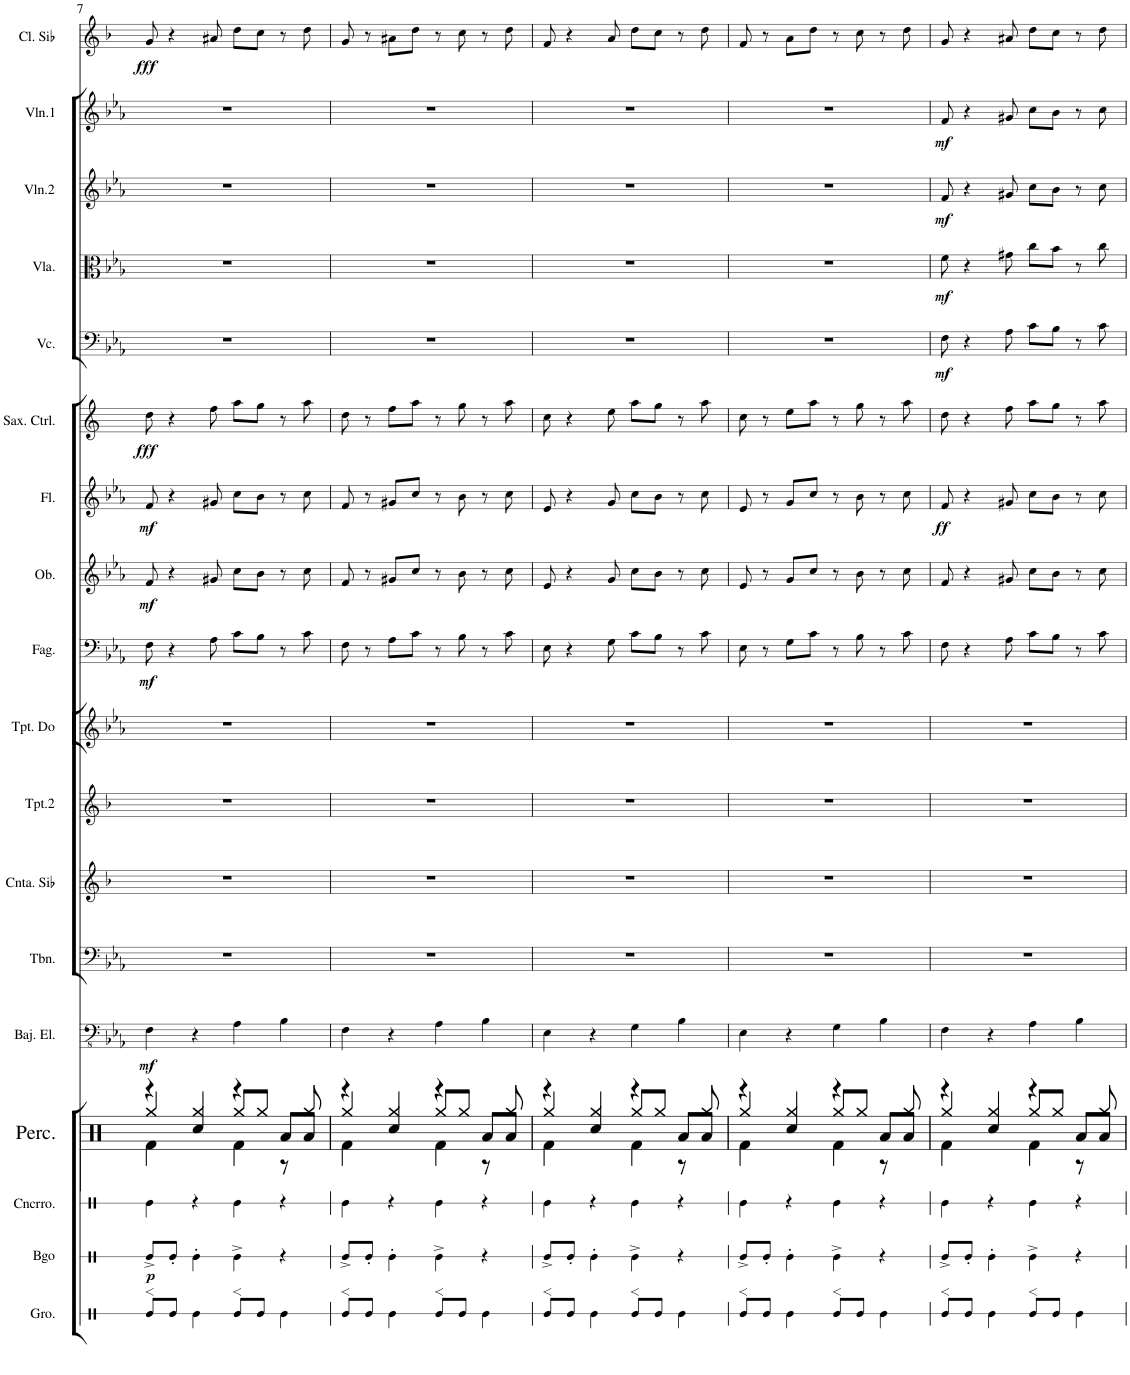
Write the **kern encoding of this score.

**kern	**kern	**dynam	**kern	**kern	**kern	**dynam	**kern	**kern	**kern	**kern	**kern	**dynam	**kern	**dynam	**kern	**dynam	**kern	**dynam	**kern	**dynam	**kern	**dynam	**kern	**dynam	**kern	**dynam	**kern	**dynam
*part18	*part17	*part17	*part16	*part15	*part14	*part14	*part13	*part12	*part11	*part10	*part9	*part9	*part8	*part8	*part7	*part7	*part6	*part6	*part5	*part5	*part4	*part4	*part3	*part3	*part2	*part2	*part1	*part1
*staff18	*staff17	*staff17	*staff16	*staff15	*staff14	*staff14	*staff13	*staff12	*staff11	*staff10	*staff9	*staff9	*staff8	*staff8	*staff7	*staff7	*staff6	*staff6	*staff5	*staff5	*staff4	*staff4	*staff3	*staff3	*staff2	*staff2	*staff1	*staff1
*I"Güiro	*I"Bongo	*	*I"Cencerro	*I"Set de percusión	*I"Bajo eléctrico	*	*I"Trombón	*I"Corneta en Sib	*I"Trompeta2 en Sib	*I"Trompeta en Do	*I"Fagot	*	*I"Oboe	*	*I"Flauta	*	*I"Saxofón contralto	*	*I"Violonchelo	*	*I"Viola	*	*I"Violín2	*	*I"Violín1	*	*I"Clarinete en Sib	*
*I'Gro.	*I'Bgo	*	*I'Cncrro.	*I'Perc.	*I'Baj. El.	*	*I'Tbn.	*I'Cnta. Sib	*I'Tpt.2	*I'Tpt. Do	*I'Fag.	*	*I'Ob.	*	*I'Fl.	*	*I'Sax. Ctrl.	*	*I'Vc.	*	*I'Vla.	*	*I'Vln.2	*	*I'Vln.1	*	*I'Cl. Sib	*
!!LO:PB:g=z
*clefX	*clefX	*	*clefX	*clefX	*clefFv4	*	*clefF4	*clefG2	*clefG2	*clefG2	*clefF4	*	*clefG2	*	*clefG2	*	*clefG2	*	*clefF4	*	*clefC3	*	*clefG2	*	*clefG2	*	*clefG2	*
*	*	*	*	*	*	*	*	*Trd1c2	*Trd1c2	*Trd1c2	*	*	*	*	*	*	*Trd5c9	*	*	*	*	*	*	*	*	*	*Trd1c2	*
*k[b-]	*k[b-]	*	*k[b-]	*k[b-]	*k[b-e-a-]	*	*k[b-e-a-]	*k[b-]	*k[b-]	*k[b-e-a-]	*k[b-e-a-]	*	*k[b-e-a-]	*	*k[b-e-a-]	*	*k[]	*	*k[b-e-a-]	*	*k[b-e-a-]	*	*k[b-e-a-]	*	*k[b-e-a-]	*	*k[b-]	*
*M4/4	*M4/4	*	*M4/4	*M4/4	*M4/4	*	*M4/4	*M4/4	*M4/4	*M4/4	*M4/4	*	*M4/4	*	*M4/4	*	*M4/4	*	*M4/4	*	*M4/4	*	*M4/4	*	*M4/4	*	*M4/4	*
=7	=7	=7	=7	=7	=7	=7	=7	=7	=7	=7	=7	=7	=7	=7	=7	=7	=7	=7	=7	=7	=7	=7	=7	=7	=7	=7	=7	=7
*	*	*	*	*^	*	*	*	*	*	*	*	*	*	*	*	*	*	*	*	*	*	*	*	*	*	*	*	*
*	*	*	*	*	*^	*	*	*	*	*	*	*	*	*	*	*	*	*	*	*	*	*	*	*	*	*	*	*	*
!	!	!LO:DY:b	!	!	!	!	!	!LO:DY:b	!	!	!	!	!	!LO:DY:b	!	!LO:DY:b	!	!LO:DY:b	!	!LO:DY:b	!	!	!	!	!	!	!	!	!	!LO:DY:b
8Re>/L	8Re^/L	p	4Re\	4r	4Rf\	4Rgg/	4FF\	mf	1r	1r	1r	1r	8F\	mf	8f/	mf	8f/	mf	8dd\	fff	1r	.	1r	.	1r	.	1r	.	8g/	fff
8Re/J	8Re'/J	.	.	.	.	.	.	.	.	.	.	.	4r	.	4r	.	4r	.	4r	.	.	.	.	.	.	.	.	.	4r	.
4Re\	4Re'\	.	4r	4Rcc/	4ryy	4Rgg/	4r	.	.	.	.	.	.	.	.	.	.	.	.	.	.	.	.	.	.	.	.	.	.	.
.	.	.	.	.	.	.	.	.	.	.	.	.	8A-\	.	8g#X/	.	8g#X/	.	8ff\	.	.	.	.	.	.	.	.	.	8a#X/	.
8Re>/L	4Re^\	.	4Re\	4r	4Rf\	8Rgg/L	4AA-\	.	.	.	.	.	8c\L	.	8cc\L	.	8cc\L	.	8aa\L	.	.	.	.	.	.	.	.	.	8dd\L	.
8Re/J	.	.	.	.	.	8Rgg/J	.	.	.	.	.	.	8B-\J	.	8b-\J	.	8b-\J	.	8gg\J	.	.	.	.	.	.	.	.	.	8cc\J	.
4Re\	4r	.	4r	8Ra/L	4ryy	8r	4BB-\	.	.	.	.	.	8r	.	8r	.	8r	.	8r	.	.	.	.	.	.	.	.	.	8r	.
.	.	.	.	8Ra/J	.	8Rgg/	.	.	.	.	.	.	8c\	.	8cc\	.	8cc\	.	8aa\	.	.	.	.	.	.	.	.	.	8dd\	.
=8	=8	=8	=8	=8	=8	=8	=8	=8	=8	=8	=8	=8	=8	=8	=8	=8	=8	=8	=8	=8	=8	=8	=8	=8	=8	=8	=8	=8	=8	=8
8Re>/L	8Re^/L	.	4Re\	4r	4Rf\	4Rgg/	4FF\	.	1r	1r	1r	1r	8F\	.	8f/	.	8f/	.	8dd\	.	1r	.	1r	.	1r	.	1r	.	8g/	.
8Re/J	8Re'/J	.	.	.	.	.	.	.	.	.	.	.	8r	.	8r	.	8r	.	8r	.	.	.	.	.	.	.	.	.	8r	.
4Re\	4Re'\	.	4r	4Rcc/	4ryy	4Rgg/	4r	.	.	.	.	.	8A-\L	.	8g#X/L	.	8g#X/L	.	8ff\L	.	.	.	.	.	.	.	.	.	8a#X\L	.
.	.	.	.	.	.	.	.	.	.	.	.	.	8c\J	.	8cc/J	.	8cc/J	.	8aa\J	.	.	.	.	.	.	.	.	.	8dd\J	.
8Re>/L	4Re^\	.	4Re\	4r	4Rf\	8Rgg/L	4AA-\	.	.	.	.	.	8r	.	8r	.	8r	.	8r	.	.	.	.	.	.	.	.	.	8r	.
8Re/J	.	.	.	.	.	8Rgg/J	.	.	.	.	.	.	8B-\	.	8b-\	.	8b-\	.	8gg\	.	.	.	.	.	.	.	.	.	8cc\	.
4Re\	4r	.	4r	8Ra/L	4ryy	8r	4BB-\	.	.	.	.	.	8r	.	8r	.	8r	.	8r	.	.	.	.	.	.	.	.	.	8r	.
.	.	.	.	8Ra/J	.	8Rgg/	.	.	.	.	.	.	8c\	.	8cc\	.	8cc\	.	8aa\	.	.	.	.	.	.	.	.	.	8dd\	.
=9	=9	=9	=9	=9	=9	=9	=9	=9	=9	=9	=9	=9	=9	=9	=9	=9	=9	=9	=9	=9	=9	=9	=9	=9	=9	=9	=9	=9	=9	=9
8Re>/L	8Re^/L	.	4Re\	4r	4Rf\	4Rgg/	4EE-\	.	1r	1r	1r	1r	8E-\	.	8e-/	.	8e-/	.	8cc\	.	1r	.	1r	.	1r	.	1r	.	8f/	.
8Re/J	8Re'/J	.	.	.	.	.	.	.	.	.	.	.	4r	.	4r	.	4r	.	4r	.	.	.	.	.	.	.	.	.	4r	.
4Re\	4Re'\	.	4r	4Rcc/	4ryy	4Rgg/	4r	.	.	.	.	.	.	.	.	.	.	.	.	.	.	.	.	.	.	.	.	.	.	.
.	.	.	.	.	.	.	.	.	.	.	.	.	8G\	.	8g/	.	8g/	.	8ee\	.	.	.	.	.	.	.	.	.	8a/	.
8Re>/L	4Re^\	.	4Re\	4r	4Rf\	8Rgg/L	4GG\	.	.	.	.	.	8c\L	.	8cc\L	.	8cc\L	.	8aa\L	.	.	.	.	.	.	.	.	.	8dd\L	.
8Re/J	.	.	.	.	.	8Rgg/J	.	.	.	.	.	.	8B-\J	.	8b-\J	.	8b-\J	.	8gg\J	.	.	.	.	.	.	.	.	.	8cc\J	.
4Re\	4r	.	4r	8Ra/L	4ryy	8r	4BB-\	.	.	.	.	.	8r	.	8r	.	8r	.	8r	.	.	.	.	.	.	.	.	.	8r	.
.	.	.	.	8Ra/J	.	8Rgg/	.	.	.	.	.	.	8c\	.	8cc\	.	8cc\	.	8aa\	.	.	.	.	.	.	.	.	.	8dd\	.
=10	=10	=10	=10	=10	=10	=10	=10	=10	=10	=10	=10	=10	=10	=10	=10	=10	=10	=10	=10	=10	=10	=10	=10	=10	=10	=10	=10	=10	=10	=10
8Re>/L	8Re^/L	.	4Re\	4r	4Rf\	4Rgg/	4EE-\	.	1r	1r	1r	1r	8E-\	.	8e-/	.	8e-/	.	8cc\	.	1r	.	1r	.	1r	.	1r	.	8f/	.
8Re/J	8Re'/J	.	.	.	.	.	.	.	.	.	.	.	8r	.	8r	.	8r	.	8r	.	.	.	.	.	.	.	.	.	8r	.
4Re\	4Re'\	.	4r	4Rcc/	4ryy	4Rgg/	4r	.	.	.	.	.	8G\L	.	8g/L	.	8g/L	.	8ee\L	.	.	.	.	.	.	.	.	.	8a\L	.
.	.	.	.	.	.	.	.	.	.	.	.	.	8c\J	.	8cc/J	.	8cc/J	.	8aa\J	.	.	.	.	.	.	.	.	.	8dd\J	.
8Re>/L	4Re^\	.	4Re\	4r	4Rf\	8Rgg/L	4GG\	.	.	.	.	.	8r	.	8r	.	8r	.	8r	.	.	.	.	.	.	.	.	.	8r	.
8Re/J	.	.	.	.	.	8Rgg/J	.	.	.	.	.	.	8B-\	.	8b-\	.	8b-\	.	8gg\	.	.	.	.	.	.	.	.	.	8cc\	.
4Re\	4r	.	4r	8Ra/L	4ryy	8r	4BB-\	.	.	.	.	.	8r	.	8r	.	8r	.	8r	.	.	.	.	.	.	.	.	.	8r	.
.	.	.	.	8Ra/J	.	8Rgg/	.	.	.	.	.	.	8c\	.	8cc\	.	8cc\	.	8aa\	.	.	.	.	.	.	.	.	.	8dd\	.
=11	=11	=11	=11	=11	=11	=11	=11	=11	=11	=11	=11	=11	=11	=11	=11	=11	=11	=11	=11	=11	=11	=11	=11	=11	=11	=11	=11	=11	=11	=11
!	!	!	!	!	!	!	!	!	!	!	!	!	!	!	!	!	!	!LO:DY:b	!	!	!	!LO:DY:b	!	!LO:DY:b	!	!LO:DY:b	!	!LO:DY:b	!	!
8Re>/L	8Re^/L	.	4Re\	4r	4Rf\	4Rgg/	4FF\	.	1r	1r	1r	1r	8F\	.	8f/	.	8f/	ff	8dd\	.	8F\	mf	8f\	mf	8f/	mf	8f/	mf	8g/	.
8Re/J	8Re'/J	.	.	.	.	.	.	.	.	.	.	.	4r	.	4r	.	4r	.	4r	.	4r	.	4r	.	4r	.	4r	.	4r	.
4Re\	4Re'\	.	4r	4Rcc/	4ryy	4Rgg/	4r	.	.	.	.	.	.	.	.	.	.	.	.	.	.	.	.	.	.	.	.	.	.	.
.	.	.	.	.	.	.	.	.	.	.	.	.	8A-\	.	8g#X/	.	8g#X/	.	8ff\	.	8A-\	.	8g#X\	.	8g#X/	.	8g#X/	.	8a#X/	.
8Re>/L	4Re^\	.	4Re\	4r	4Rf\	8Rgg/L	4AA-\	.	.	.	.	.	8c\L	.	8cc\L	.	8cc\L	.	8aa\L	.	8c\L	.	8cc\L	.	8cc\L	.	8cc\L	.	8dd\L	.
8Re/J	.	.	.	.	.	8Rgg/J	.	.	.	.	.	.	8B-\J	.	8b-\J	.	8b-\J	.	8gg\J	.	8B-\J	.	8b-\J	.	8b-\J	.	8b-\J	.	8cc\J	.
4Re\	4r	.	4r	8Ra/L	4ryy	8r	4BB-\	.	.	.	.	.	8r	.	8r	.	8r	.	8r	.	8r	.	8r	.	8r	.	8r	.	8r	.
.	.	.	.	8Ra/J	.	8Rgg/	.	.	.	.	.	.	8c\	.	8cc\	.	8cc\	.	8aa\	.	8c\	.	8cc\	.	8cc\	.	8cc\	.	8dd\	.
*	*	*	*	*v	*v	*v	*	*	*	*	*	*	*	*	*	*	*	*	*	*	*	*	*	*	*	*	*	*	*	*
=	=	=	=	=	=	=	=	=	=	=	=	=	=	=	=	=	=	=	=	=	=	=	=	=	=	=	=	=
*-	*-	*-	*-	*-	*-	*-	*-	*-	*-	*-	*-	*-	*-	*-	*-	*-	*-	*-	*-	*-	*-	*-	*-	*-	*-	*-	*-	*-
